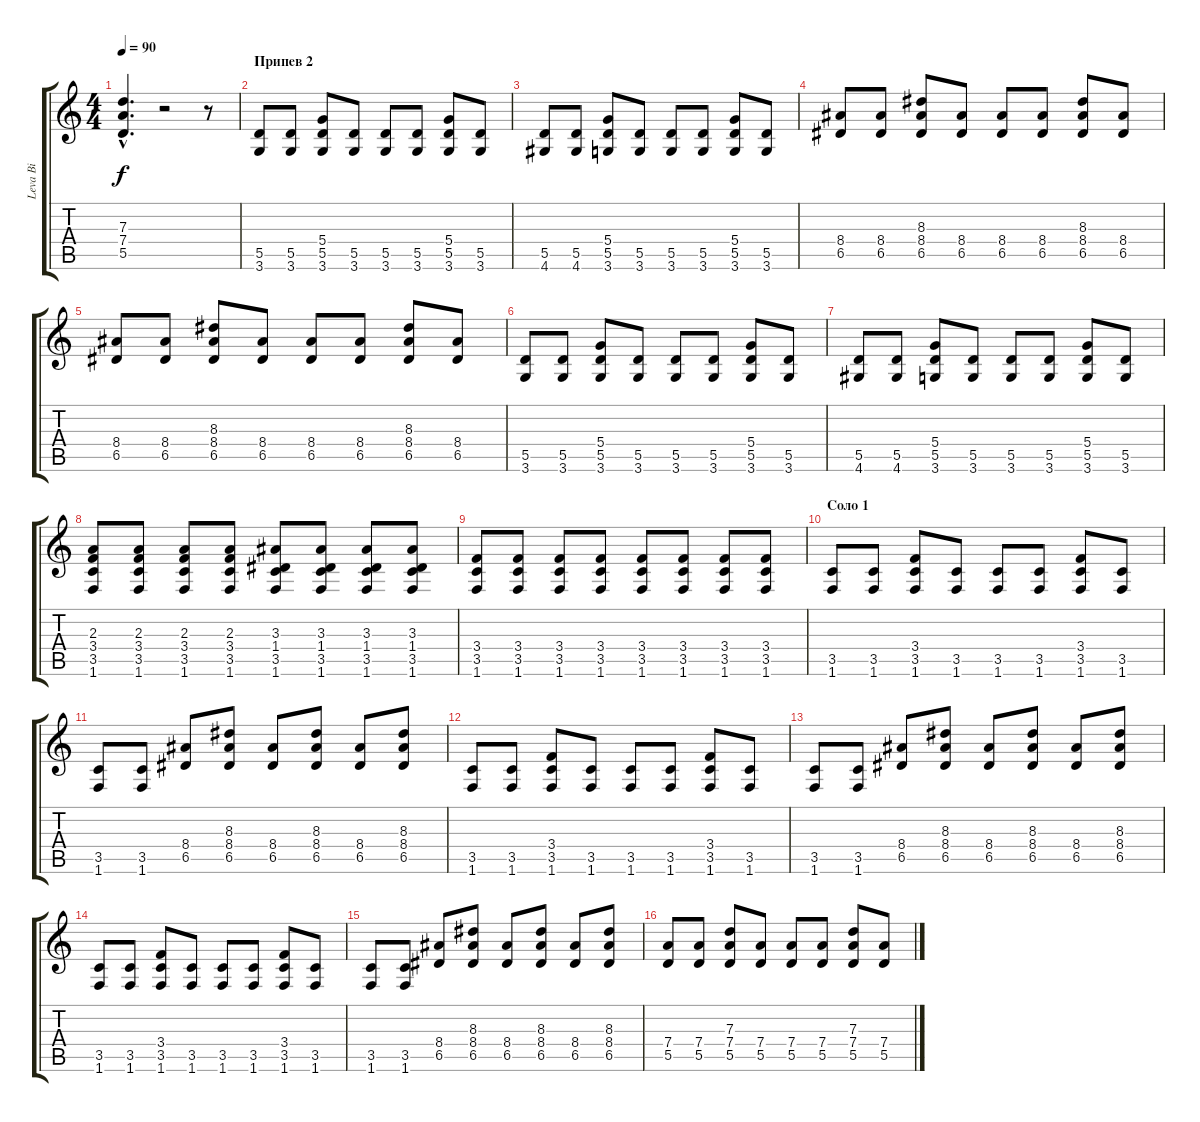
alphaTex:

\track ("Leva Bi" "Leva Bi") {instrument distortionguitar}
\staff {score tabs}
\tuning (E4 B3 G3 D3 A2 E2) {hide}
\ts (4 4)
\tempo 90
\clef g2
\ks c
(7.3{hac} 7.4{hac} 5.5{hac}).4{d dy f} r.2 r.8 |
\section ("" "Припев 2")
(5.5 3.6).8 (5.5 3.6).8 (5.4 5.5 3.6).8 (5.5 3.6).8 (5.5 3.6).8 (5.5 3.6).8 (5.4 5.5 3.6).8 (5.5 3.6).8 |
(5.5 4.6).8 (5.5 4.6).8 (5.4 5.5 3.6).8 (5.5 3.6).8 (5.5 3.6).8 (5.5 3.6).8 (5.4 5.5 3.6).8 (5.5 3.6).8 |
(8.4 6.5).8 (8.4 6.5).8 (8.3 8.4 6.5).8 (8.4 6.5).8 (8.4 6.5).8 (8.4 6.5).8 (8.3 8.4 6.5).8 (8.4 6.5).8 |
(8.4 6.5).8 (8.4 6.5).8 (8.3 8.4 6.5).8 (8.4 6.5).8 (8.4 6.5).8 (8.4 6.5).8 (8.3 8.4 6.5).8 (8.4 6.5).8 |
(5.5 3.6).8 (5.5 3.6).8 (5.4 5.5 3.6).8 (5.5 3.6).8 (5.5 3.6).8 (5.5 3.6).8 (5.4 5.5 3.6).8 (5.5 3.6).8 |
(5.5 4.6).8 (5.5 4.6).8 (5.4 5.5 3.6).8 (5.5 3.6).8 (5.5 3.6).8 (5.5 3.6).8 (5.4 5.5 3.6).8 (5.5 3.6).8 |
(2.3 3.4 3.5 1.6).8 (2.3 3.4 3.5 1.6).8 (2.3 3.4 3.5 1.6).8 (2.3 3.4 3.5 1.6).8 (3.3 1.4 3.5 1.6).8 (3.3 1.4 3.5 1.6).8 (3.3 1.4 3.5 1.6).8 (3.3 1.4 3.5 1.6).8 |
(3.4 3.5 1.6).8 (3.4 3.5 1.6).8 (3.4 3.5 1.6).8 (3.4 3.5 1.6).8 (3.4 3.5 1.6).8 (3.4 3.5 1.6).8 (3.4 3.5 1.6).8 (3.4 3.5 1.6).8 |
\section ("" "Соло 1")
(3.5 1.6).8 (3.5 1.6).8 (3.4 3.5 1.6).8 (3.5 1.6).8 (3.5 1.6).8 (3.5 1.6).8 (3.4 3.5 1.6).8 (3.5 1.6).8 |
(3.5 1.6).8 (3.5 1.6).8 (8.4 6.5).8 (8.3 8.4 6.5).8 (8.4 6.5).8 (8.3 8.4 6.5).8 (8.4 6.5).8 (8.3 8.4 6.5).8 |
(3.5 1.6).8 (3.5 1.6).8 (3.4 3.5 1.6).8 (3.5 1.6).8 (3.5 1.6).8 (3.5 1.6).8 (3.4 3.5 1.6).8 (3.5 1.6).8 |
(3.5 1.6).8 (3.5 1.6).8 (8.4 6.5).8 (8.3 8.4 6.5).8 (8.4 6.5).8 (8.3 8.4 6.5).8 (8.4 6.5).8 (8.3 8.4 6.5).8 |
(3.5 1.6).8 (3.5 1.6).8 (3.4 3.5 1.6).8 (3.5 1.6).8 (3.5 1.6).8 (3.5 1.6).8 (3.4 3.5 1.6).8 (3.5 1.6).8 |
(3.5 1.6).8 (3.5 1.6).8 (8.4 6.5).8 (8.3 8.4 6.5).8 (8.4 6.5).8 (8.3 8.4 6.5).8 (8.4 6.5).8 (8.3 8.4 6.5).8 |
(7.4 5.5).8 (7.4 5.5).8 (7.3 7.4 5.5).8 (7.4 5.5).8 (7.4 5.5).8 (7.4 5.5).8 (7.3 7.4 5.5).8 (7.4 5.5).8
